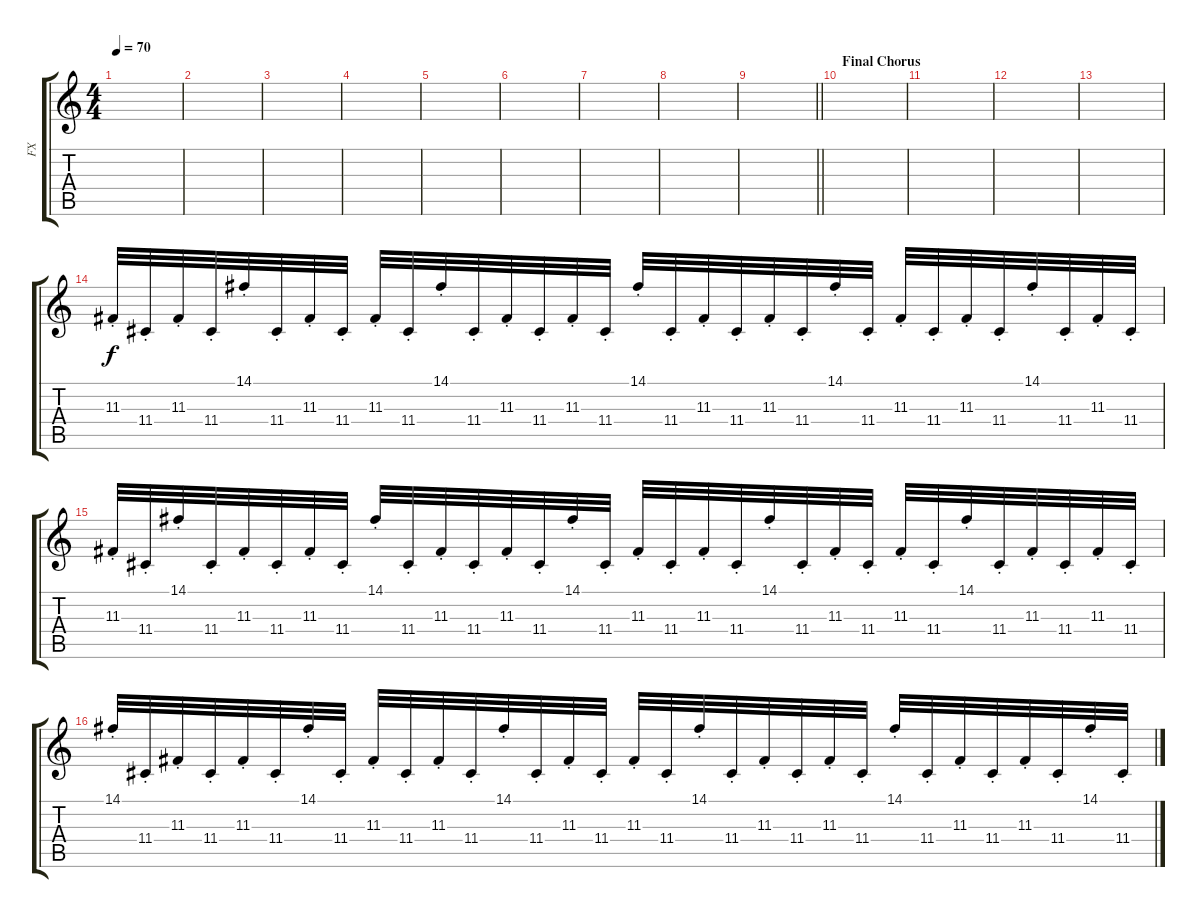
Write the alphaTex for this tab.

\track ("FX" "FX") {instrument lead8bassandlead}
\staff {score tabs}
\tuning (E4 B3 G3 D3 A2 E2) {hide}
\ts (4 4)
\tempo 70
\clef g2
\ks c
|
|
|
|
|
|
|
|
\barLineRight lightlight
|
\section ("" "Final Chorus")
|
|
|
|
11.3{st}.32 11.4{st}.32 11.3{st}.32 11.4{st}.32 14.1{st}.32 11.4{st}.32 11.3{st}.32 11.4{st}.32 11.3{st}.32 11.4{st}.32 14.1{st}.32 11.4{st}.32 11.3{st}.32 11.4{st}.32 11.3{st}.32 11.4{st}.32 14.1{st}.32 11.4{st}.32 11.3{st}.32 11.4{st}.32 11.3{st}.32 11.4{st}.32 14.1{st}.32 11.4{st}.32 11.3{st}.32 11.4{st}.32 11.3{st}.32 11.4{st}.32 14.1{st}.32 11.4{st}.32 11.3{st}.32 11.4{st}.32 |
11.3{st}.32 11.4{st}.32 14.1{st}.32 11.4{st}.32 11.3{st}.32 11.4{st}.32 11.3{st}.32 11.4{st}.32 14.1{st}.32 11.4{st}.32 11.3{st}.32 11.4{st}.32 11.3{st}.32 11.4{st}.32 14.1{st}.32 11.4{st}.32 11.3{st}.32 11.4{st}.32 11.3{st}.32 11.4{st}.32 14.1{st}.32 11.4{st}.32 11.3{st}.32 11.4{st}.32 11.3{st}.32 11.4{st}.32 14.1{st}.32 11.4{st}.32 11.3{st}.32 11.4{st}.32 11.3{st}.32 11.4{st}.32 |
14.1{st}.32 11.4{st}.32 11.3{st}.32 11.4{st}.32 11.3{st}.32 11.4{st}.32 14.1{st}.32 11.4{st}.32 11.3{st}.32 11.4{st}.32 11.3{st}.32 11.4{st}.32 14.1{st}.32 11.4{st}.32 11.3{st}.32 11.4{st}.32 11.3{st}.32 11.4{st}.32 14.1{st}.32 11.4{st}.32 11.3{st}.32 11.4{st}.32 11.3{st}.32 11.4{st}.32 14.1{st}.32 11.4{st}.32 11.3{st}.32 11.4{st}.32 11.3{st}.32 11.4{st}.32 14.1{st}.32 11.4{st}.32
